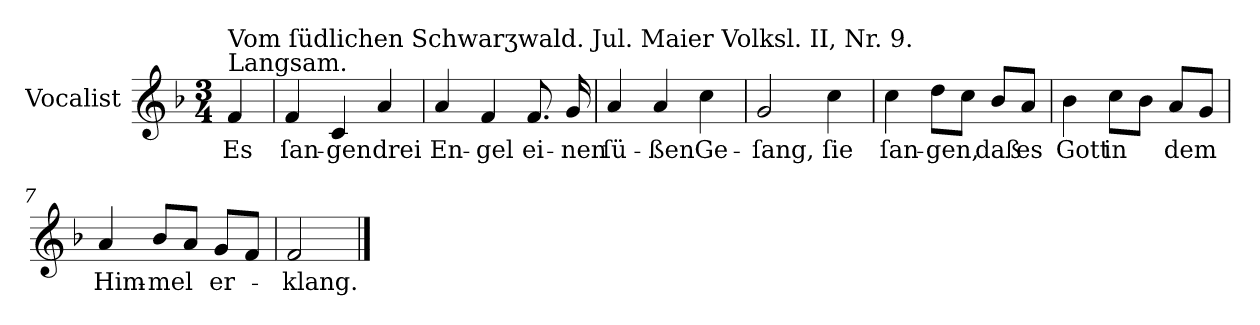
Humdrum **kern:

**kern	**text
*part1	*part1
*staff1	*staff1
*I"Vocalist	*
*k[b-]	*
*F:	*
*M3/4	*
=	=
!LO:TX:a:t=Langsam.	!
!LO:TX:a:t=Vom ſüdlichen Schwarʒwald. Jul. Maier Volksl. II, Nr. 9.	!
4f	Es
=1	=1
4f	ſan-
4c	-gen
4a	drei
=2	=2
4a	En-
4f	-gel
8.f	ei-
16g	-nen
=3	=3
4a	ſü-
4a	-ßen
4cc	Ge-
=4	=4
2g	-ſang,
4cc	ſie
=5	=5
4cc	ſan-
8ddL	-gen,
8ccJ	.
8b-L	daß
8aJ	es
=6	=6
4b-	Gott
8ccL	in
8b-J	.
8aL	dem
8gJ	.
=7	=7
4a	Him-
8b-L	-mel
8aJ	.
8gL	er-
8fJ	.
=8	=8
2f	-klang.
==	==
*-	*-
